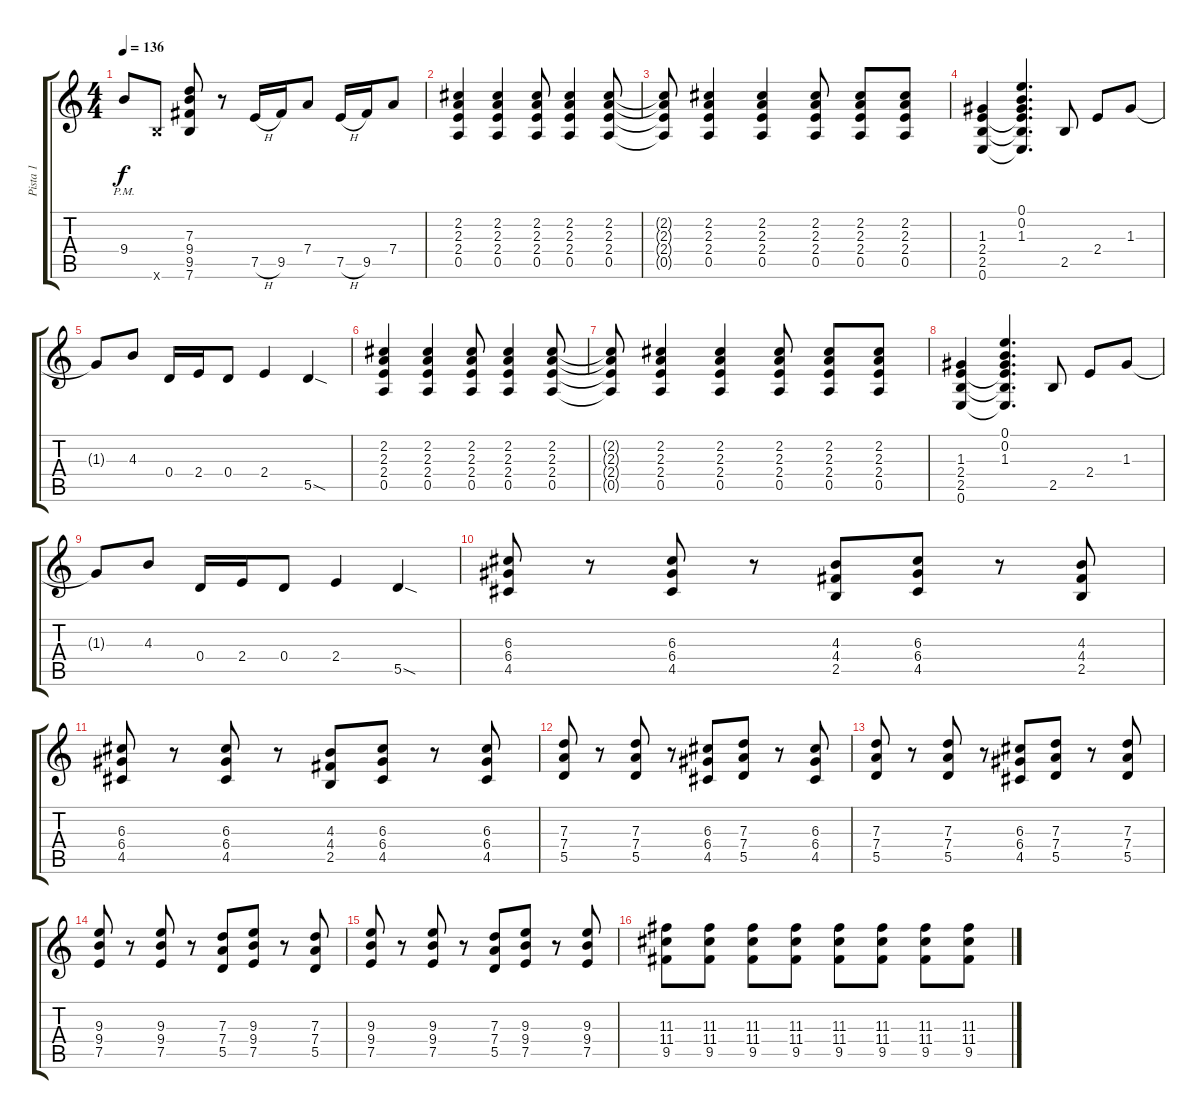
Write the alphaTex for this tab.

\track ("Pista 1" "Pista 1") {instrument overdrivenguitar}
\staff {score tabs}
\tuning (E4 B3 G3 D3 A2 E2) {hide}
\ts (4 4)
\tempo 136
\clef g2
\ks c
9.4{pm}.8{dy f} 7.6{x}.8 (7.3 9.4 9.5 7.6).8 r.8 7.5{h}.16 9.5.16 7.4.8 7.5{h}.16 9.5.16 7.4.8 |
(2.2 2.3 2.4 0.5).4 (2.2 2.3 2.4 0.5).4 (2.2 2.3 2.4 0.5).8 (2.2 2.3 2.4 0.5).4 (2.2 2.3 2.4 0.5).8 |
(2.2{t} 2.3{t} 2.4{t} 0.5{t}).8 (2.2 2.3 2.4 0.5).4 (2.2 2.3 2.4 0.5).4 (2.2 2.3 2.4 0.5).8 (2.2 2.3 2.4 0.5).8 (2.2 2.3 2.4 0.5).8 |
(1.3 2.4 2.5 0.6).4 (0.1 0.2 1.3 2.4{t} 2.5{t} 0.6{t}).4{d} 2.5.8 2.4.8 1.3.8 |
1.3{t}.8 4.3.8 0.4.16 2.4.16 0.4.8 2.4.4 5.5{sod}.4 |
(2.2 2.3 2.4 0.5).4 (2.2 2.3 2.4 0.5).4 (2.2 2.3 2.4 0.5).8 (2.2 2.3 2.4 0.5).4 (2.2 2.3 2.4 0.5).8 |
(2.2{t} 2.3{t} 2.4{t} 0.5{t}).8 (2.2 2.3 2.4 0.5).4 (2.2 2.3 2.4 0.5).4 (2.2 2.3 2.4 0.5).8 (2.2 2.3 2.4 0.5).8 (2.2 2.3 2.4 0.5).8 |
(1.3 2.4 2.5 0.6).4 (0.1 0.2 1.3 2.4{t} 2.5{t} 0.6{t}).4{d} 2.5.8 2.4.8 1.3.8 |
1.3{t}.8 4.3.8 0.4.16 2.4.16 0.4.8 2.4.4 5.5{sod}.4 |
(6.3 6.4 4.5).8 r.8 (6.3 6.4 4.5).8 r.8 (4.3 4.4 2.5).8 (6.3 6.4 4.5).8 r.8 (4.3 4.4 2.5).8 |
(6.3 6.4 4.5).8 r.8 (6.3 6.4 4.5).8 r.8 (4.3 4.4 2.5).8 (6.3 6.4 4.5).8 r.8 (6.3 6.4 4.5).8 |
(7.3 7.4 5.5).8 r.8 (7.3 7.4 5.5).8 r.8 (6.3 6.4 4.5).8 (7.3 7.4 5.5).8 r.8 (6.3 6.4 4.5).8 |
(7.3 7.4 5.5).8 r.8 (7.3 7.4 5.5).8 r.8 (6.3 6.4 4.5).8 (7.3 7.4 5.5).8 r.8 (7.3 7.4 5.5).8 |
(9.3 9.4 7.5).8 r.8 (9.3 9.4 7.5).8 r.8 (7.3 7.4 5.5).8 (9.3 9.4 7.5).8 r.8 (7.3 7.4 5.5).8 |
(9.3 9.4 7.5).8 r.8 (9.3 9.4 7.5).8 r.8 (7.3 7.4 5.5).8 (9.3 9.4 7.5).8 r.8 (9.3 9.4 7.5).8 |
(11.3 11.4 9.5).8 (11.3 11.4 9.5).8 (11.3 11.4 9.5).8 (11.3 11.4 9.5).8 (11.3 11.4 9.5).8 (11.3 11.4 9.5).8 (11.3 11.4 9.5).8 (11.3 11.4 9.5).8
